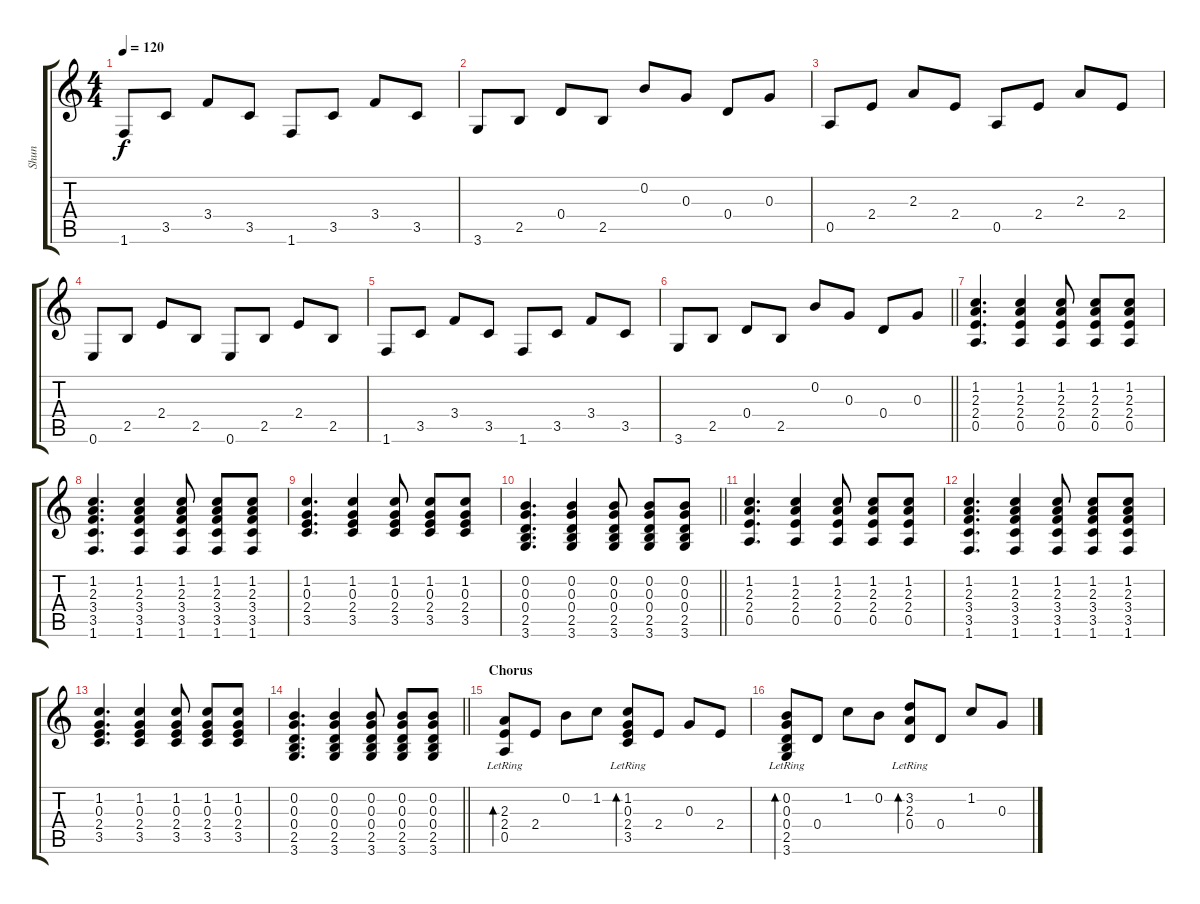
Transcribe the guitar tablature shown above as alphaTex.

\track ("Shun" "Shun") {instrument acousticguitarsteel}
\staff {score tabs}
\tuning (E4 B3 G3 D3 A2 E2) {hide}
\ts (4 4)
\tempo 120
\clef g2
\ks c
1.6.8{dy f} 3.5.8 3.4.8 3.5.8 1.6.8 3.5.8 3.4.8 3.5.8 |
3.6.8 2.5.8 0.4.8 2.5.8 0.2.8 0.3.8 0.4.8 0.3.8 |
0.5.8 2.4.8 2.3.8 2.4.8 0.5.8 2.4.8 2.3.8 2.4.8 |
0.6.8 2.5.8 2.4.8 2.5.8 0.6.8 2.5.8 2.4.8 2.5.8 |
1.6.8 3.5.8 3.4.8 3.5.8 1.6.8 3.5.8 3.4.8 3.5.8 |
\barLineRight lightlight
3.6.8 2.5.8 0.4.8 2.5.8 0.2.8 0.3.8 0.4.8 0.3.8 |
(1.2 2.3 2.4 0.5).4{d} (1.2 2.3 2.4 0.5).4 (1.2 2.3 2.4 0.5).8 (1.2 2.3 2.4 0.5).8 (1.2 2.3 2.4 0.5).8 |
(1.2 2.3 3.4 3.5 1.6).4{d} (1.2 2.3 3.4 3.5 1.6).4 (1.2 2.3 3.4 3.5 1.6).8 (1.2 2.3 3.4 3.5 1.6).8 (1.2 2.3 3.4 3.5 1.6).8 |
(1.2 0.3 2.4 3.5).4{d} (1.2 0.3 2.4 3.5).4 (1.2 0.3 2.4 3.5).8 (1.2 0.3 2.4 3.5).8 (1.2 0.3 2.4 3.5).8 |
\barLineRight lightlight
(0.2 0.3 0.4 2.5 3.6).4{d} (0.2 0.3 0.4 2.5 3.6).4 (0.2 0.3 0.4 2.5 3.6).8 (0.2 0.3 0.4 2.5 3.6).8 (0.2 0.3 0.4 2.5 3.6).8 |
(1.2 2.3 2.4 0.5).4{d} (1.2 2.3 2.4 0.5).4 (1.2 2.3 2.4 0.5).8 (1.2 2.3 2.4 0.5).8 (1.2 2.3 2.4 0.5).8 |
(1.2 2.3 3.4 3.5 1.6).4{d} (1.2 2.3 3.4 3.5 1.6).4 (1.2 2.3 3.4 3.5 1.6).8 (1.2 2.3 3.4 3.5 1.6).8 (1.2 2.3 3.4 3.5 1.6).8 |
(1.2 0.3 2.4 3.5).4{d} (1.2 0.3 2.4 3.5).4 (1.2 0.3 2.4 3.5).8 (1.2 0.3 2.4 3.5).8 (1.2 0.3 2.4 3.5).8 |
\barLineRight lightlight
(0.2 0.3 0.4 2.5 3.6).4{d} (0.2 0.3 0.4 2.5 3.6).4 (0.2 0.3 0.4 2.5 3.6).8 (0.2 0.3 0.4 2.5 3.6).8 (0.2 0.3 0.4 2.5 3.6).8 |
\section ("" "Chorus")
(2.3{lr} 2.4{lr} 0.5{lr}).8{bd 30} 2.4.8 0.2.8 1.2.8 (1.2{lr} 0.3{lr} 2.4{lr} 3.5).8{bd 30} 2.4.8 0.3.8 2.4.8 |
(0.2{lr} 0.3{lr} 0.4{lr} 2.5 3.6{lr}).8{bd 30} 0.4.8 1.2.8 0.2.8 (3.2{lr} 2.3{lr} 0.4{lr}).8{bd 30} 0.4.8 1.2.8 0.3.8
